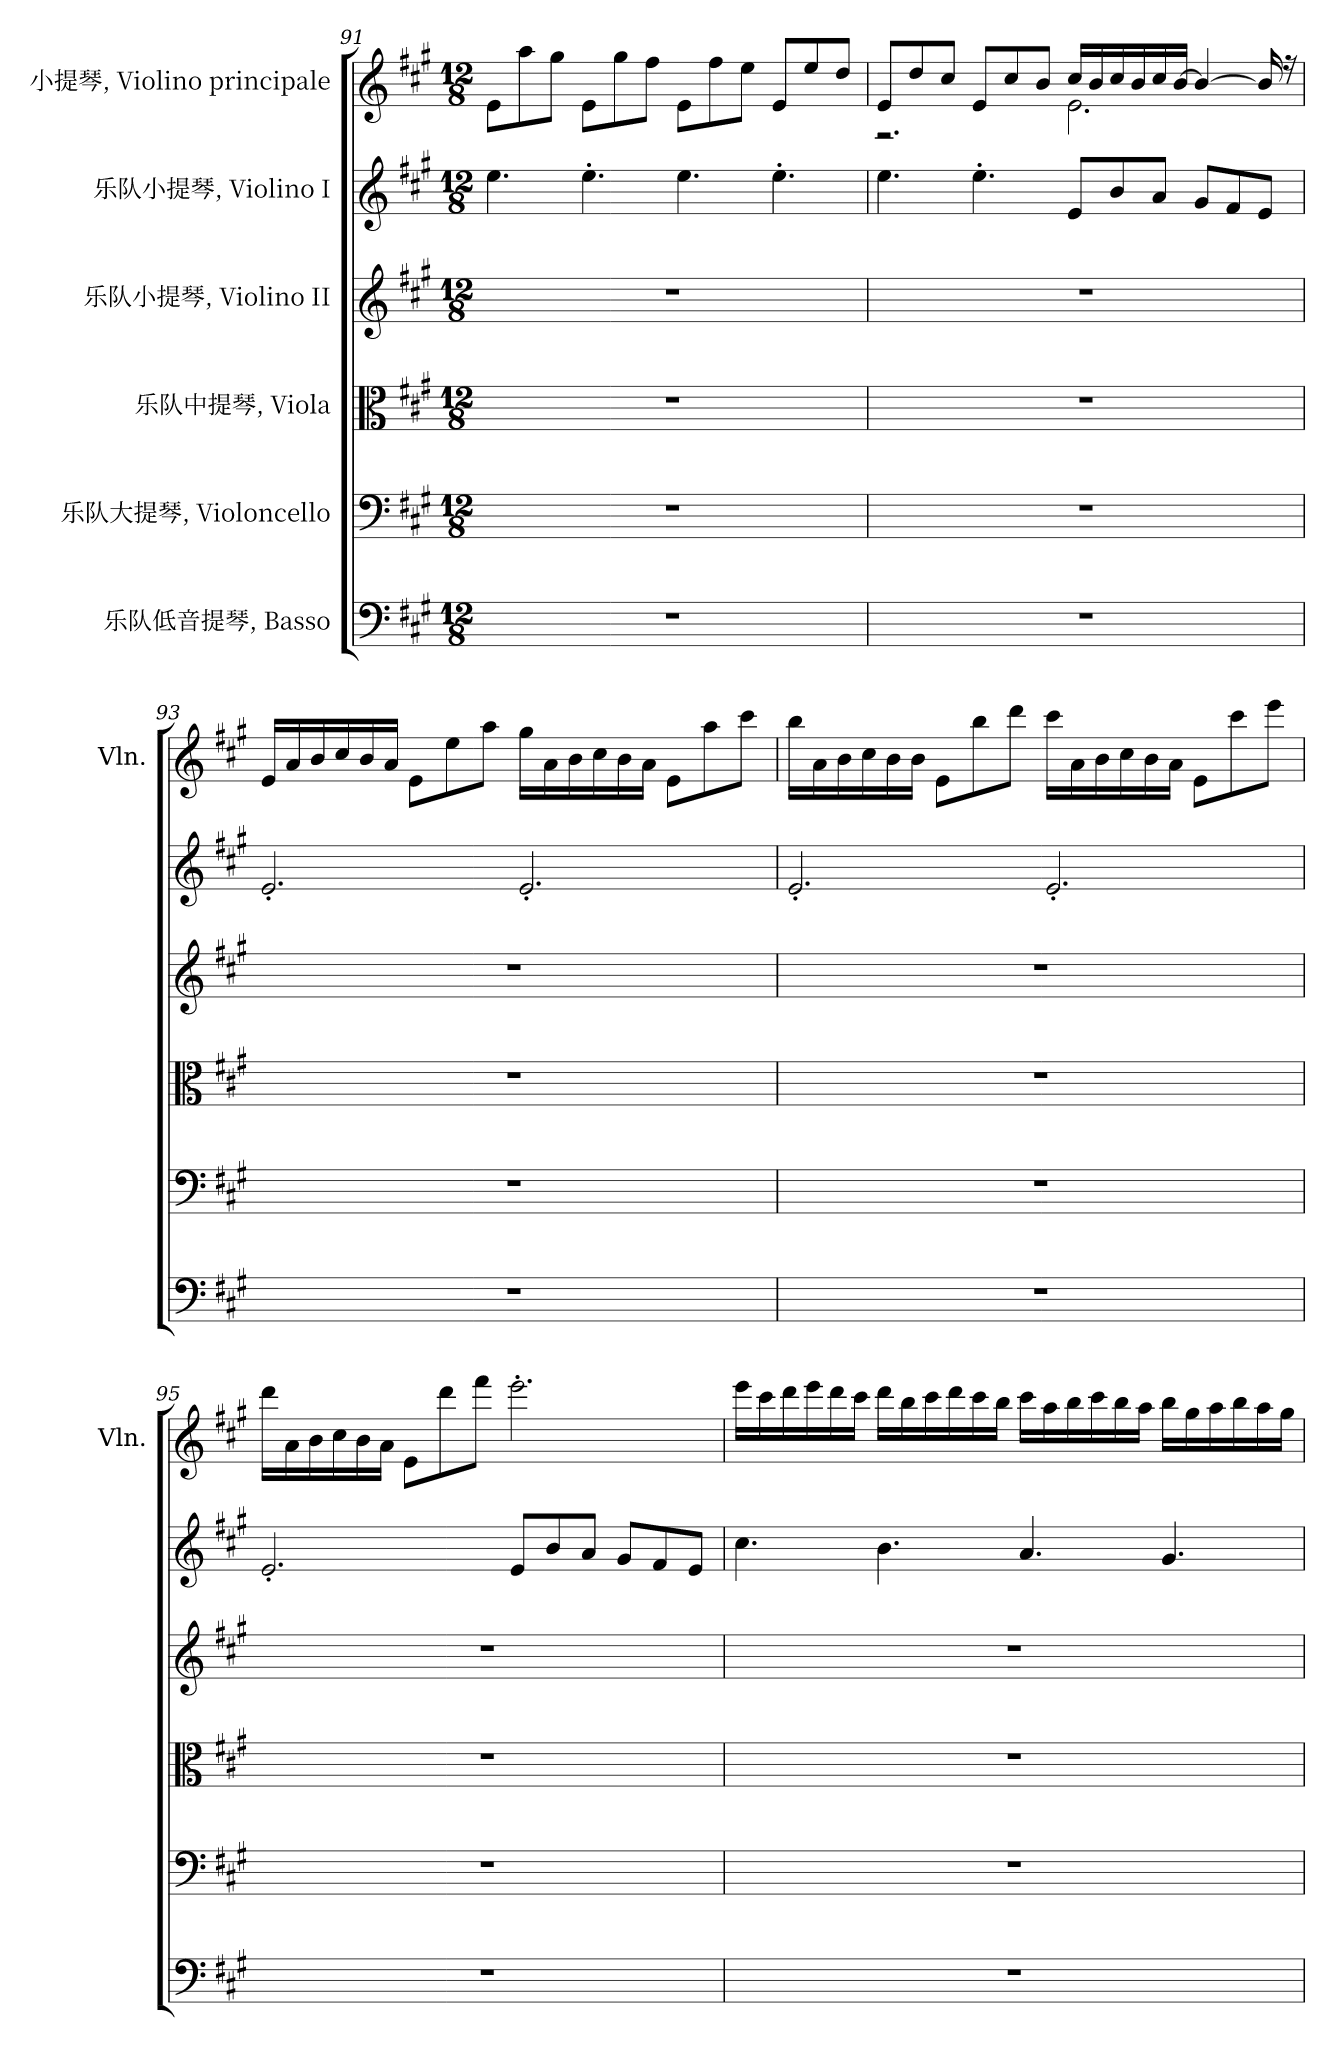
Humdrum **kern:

**kern	**kern	**kern	**kern	**kern	**kern
*part6	*part5	*part4	*part3	*part2	*part1
*staff6	*staff5	*staff4	*staff3	*staff2	*staff1
*I"乐队低音提琴, Basso	*I"乐队大提琴, Violoncello	*I"乐队中提琴, Viola	*I"乐队小提琴, Violino II	*I"乐队小提琴, Violino I	*I"小提琴, Violino principale
*	*	*	*	*	*I'Vln.
*clefF4	*clefF4	*clefC3	*clefG2	*clefG2	*clefG2
*ITrd7c12	*	*	*	*	*
*k[f#c#g#]	*k[f#c#g#]	*k[f#c#g#]	*k[f#c#g#]	*k[f#c#g#]	*k[f#c#g#]
*M12/8	*M12/8	*M12/8	*M12/8	*M12/8	*M12/8
=91	=91	=91	=91	=91	=91
1.r	1.r	1.r	1.r	4.ee\	8e\L
.	.	.	.	.	8aa\
.	.	.	.	.	8gg#\J
.	.	.	.	4.ee'\	8e\L
.	.	.	.	.	8gg#\
.	.	.	.	.	8ff#\J
.	.	.	.	4.ee\	8e\L
.	.	.	.	.	8ff#\
.	.	.	.	.	8ee\J
.	.	.	.	4.ee'\	8e/L
.	.	.	.	.	8ee/
.	.	.	.	.	8dd/J
!!LO:PB:g=z
=92	=92	=92	=92	=92	=92
*	*	*	*	*	*^
1.r	1.r	1.r	1.r	4.ee\	8e/L	2.r
.	.	.	.	.	8dd/	.
.	.	.	.	.	8cc#/J	.
.	.	.	.	4.ee'\	8e/L	.
.	.	.	.	.	8cc#/	.
.	.	.	.	.	8b/J	.
.	.	.	.	8e/L	16cc#/LL	2.e\
.	.	.	.	.	16b/	.
.	.	.	.	8b/	16cc#/	.
.	.	.	.	.	16b/	.
.	.	.	.	8a/J	16cc#/	.
.	.	.	.	.	[16b/JJ	.
.	.	.	.	8g#/L	4b/_	.
.	.	.	.	8f#/	.	.
.	.	.	.	8e/J	16b/]	.
.	.	.	.	.	16r	.
*	*	*	*	*	*v	*v
=93	=93	=93	=93	=93	=93
1.r	1.r	1.r	1.r	2.e'/	16e/LL
.	.	.	.	.	16a/
.	.	.	.	.	16b/
.	.	.	.	.	16cc#/
.	.	.	.	.	16b/
.	.	.	.	.	16a/JJ
.	.	.	.	.	8e\L
.	.	.	.	.	8ee\
.	.	.	.	.	8aa\J
.	.	.	.	2.e'/	16gg#\LL
.	.	.	.	.	16a\
.	.	.	.	.	16b\
.	.	.	.	.	16cc#\
.	.	.	.	.	16b\
.	.	.	.	.	16a\JJ
.	.	.	.	.	8e\L
.	.	.	.	.	8aa\
.	.	.	.	.	8ccc#\J
!!LO:LB:g=z
=94	=94	=94	=94	=94	=94
1.r	1.r	1.r	1.r	2.e'/	16bb\LL
.	.	.	.	.	16a\
.	.	.	.	.	16b\
.	.	.	.	.	16cc#\
.	.	.	.	.	16b\
.	.	.	.	.	16b\JJ
.	.	.	.	.	8e\L
.	.	.	.	.	8bb\
.	.	.	.	.	8ddd\J
.	.	.	.	2.e'/	16ccc#\LL
.	.	.	.	.	16a\
.	.	.	.	.	16b\
.	.	.	.	.	16cc#\
.	.	.	.	.	16b\
.	.	.	.	.	16a\JJ
.	.	.	.	.	8e\L
.	.	.	.	.	8ccc#\
.	.	.	.	.	8eee\J
=95	=95	=95	=95	=95	=95
1.r	1.r	1.r	1.r	2.e'/	16ddd\LL
.	.	.	.	.	16a\
.	.	.	.	.	16b\
.	.	.	.	.	16cc#\
.	.	.	.	.	16b\
.	.	.	.	.	16a\JJ
.	.	.	.	.	8e\L
.	.	.	.	.	8ddd\
.	.	.	.	.	8fff#\J
.	.	.	.	8e/L	2.eee'\
.	.	.	.	8b/	.
.	.	.	.	8a/J	.
.	.	.	.	8g#/L	.
.	.	.	.	8f#/	.
.	.	.	.	8e/J	.
!!LO:PB:g=z
=96	=96	=96	=96	=96	=96
1.r	1.r	1.r	1.r	4.cc#\	16eee\LL
.	.	.	.	.	16ccc#\
.	.	.	.	.	16ddd\
.	.	.	.	.	16eee\
.	.	.	.	.	16ddd\
.	.	.	.	.	16ccc#\JJ
.	.	.	.	4.b\	16ddd\LL
.	.	.	.	.	16bb\
.	.	.	.	.	16ccc#\
.	.	.	.	.	16ddd\
.	.	.	.	.	16ccc#\
.	.	.	.	.	16bb\JJ
.	.	.	.	4.a/	16ccc#\LL
.	.	.	.	.	16aa\
.	.	.	.	.	16bb\
.	.	.	.	.	16ccc#\
.	.	.	.	.	16bb\
.	.	.	.	.	16aa\JJ
.	.	.	.	4.g#/	16bb\LL
.	.	.	.	.	16gg#\
.	.	.	.	.	16aa\
.	.	.	.	.	16bb\
.	.	.	.	.	16aa\
.	.	.	.	.	16gg#\JJ
=	=	=	=	=	=
*-	*-	*-	*-	*-	*-
